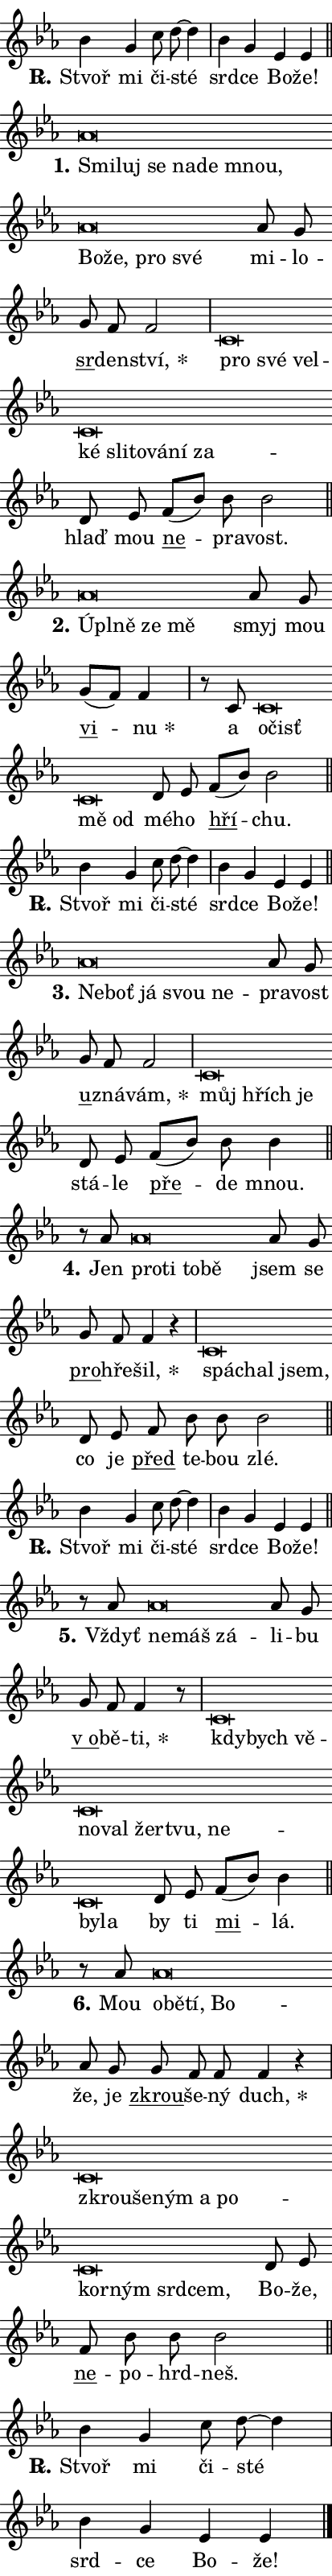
\version "2.22.1"
\header { tagline = "" }
\paper {
  indent = 0\cm
  top-margin = 0\cm
  right-margin = 0\cm
  bottom-margin = 0\cm
  left-margin = 0\cm
  paper-width = 7\cm
  page-breaking = #ly:one-page-breaking
  system-system-spacing.basic-distance = #11
  score-system-spacing.basic-distance = #11
  ragged-last = ##f
}


%% Author: Thomas Morley
%% https://lists.gnu.org/archive/html/lilypond-user/2020-05/msg00002.html
#(define (line-position grob)
"Returns position of @var[grob} in current system:
   @code{'start}, if at first time-step
   @code{'end}, if at last time-step
   @code{'middle} otherwise
"
  (let* ((col (ly:item-get-column grob))
         (ln (ly:grob-object col 'left-neighbor))
         (rn (ly:grob-object col 'right-neighbor))
         (col-to-check-left (if (ly:grob? ln) ln col))
         (col-to-check-right (if (ly:grob? rn) rn col))
         (break-dir-left
           (and
             (ly:grob-property col-to-check-left 'non-musical #f)
             (ly:item-break-dir col-to-check-left)))
         (break-dir-right
           (and
             (ly:grob-property col-to-check-right 'non-musical #f)
             (ly:item-break-dir col-to-check-right))))
        (cond ((eqv? 1 break-dir-left) 'start)
              ((eqv? -1 break-dir-right) 'end)
              (else 'middle))))

#(define (tranparent-at-line-position vctor)
  (lambda (grob)
  "Relying on @code{line-position} select the relevant enry from @var{vctor}.
Used to determine transparency,"
    (case (line-position grob)
      ((end) (not (vector-ref vctor 0)))
      ((middle) (not (vector-ref vctor 1)))
      ((start) (not (vector-ref vctor 2))))))

noteHeadBreakVisibility =
#(define-music-function (break-visibility)(vector?)
"Makes @code{NoteHead}s transparent relying on @var{break-visibility}"
#{
  \override NoteHead.transparent =
    #(tranparent-at-line-position break-visibility)
#})

#(define delete-ledgers-for-transparent-note-heads
  (lambda (grob)
    "Reads whether a @code{NoteHead} is transparent.
If so this @code{NoteHead} is removed from @code{'note-heads} from
@var{grob}, which is supposed to be @code{LedgerLineSpanner}.
As a result ledgers are not printed for this @code{NoteHead}"
    (let* ((nhds-array (ly:grob-object grob 'note-heads))
           (nhds-list
             (if (ly:grob-array? nhds-array)
                 (ly:grob-array->list nhds-array)
                 '()))
           ;; Relies on the transparent-property being done before
           ;; Staff.LedgerLineSpanner.after-line-breaking is executed.
           ;; This is fragile ...
           (to-keep
             (remove
               (lambda (nhd)
                 (ly:grob-property nhd 'transparent #f))
               nhds-list)))
      ;; TODO find a better method to iterate over grob-arrays, similiar
      ;; to filter/remove etc for lists
      ;; For now rebuilt from scratch
      (set! (ly:grob-object grob 'note-heads)  '())
      (for-each
        (lambda (nhd)
          (ly:pointer-group-interface::add-grob grob 'note-heads nhd))
        to-keep))))

hideNotes = {
  \noteHeadBreakVisibility #begin-of-line-visible
}
unHideNotes = {
  \noteHeadBreakVisibility #all-visible
}

% work-around for resetting accidentals
% https://lilypond.org/doc/v2.23/Documentation/notation/displaying-rhythms#unmetered-music
cadenzaMeasure = {
  \cadenzaOff
  \partial 1024 s1024
  \cadenzaOn
}

#(define-markup-command (accent layout props text) (markup?)
  "Underline accented syllable"
  (interpret-markup layout props
    #{\markup \override #'(offset . 4.3) \underline { #text }#}))

responsum = \markup \concat {
  "R" \hspace #-1.05 \path #0.1 #'((moveto 0 0.07) (lineto 0.9 0.8)) \hspace #0.05 "."
}

\layout {
    \context {
        \Staff
        \remove "Time_signature_engraver"
        \override LedgerLineSpanner.after-line-breaking = #delete-ledgers-for-transparent-note-heads
    }
    \context {
        \Voice {
            \override NoteHead.output-attributes = #'((class . "notehead"))
            \override Hairpin.height = #0.55
        }
    }
    \context {
        \Lyrics {
            \override StanzaNumber.output-attributes = #'((class . "stanzanumber"))
            \override LyricSpace.minimum-distance = #0.9
            \override LyricText.font-name = #"TeX Gyre Schola"
            \override LyricText.font-size = 1
            \override StanzaNumber.font-name = #"TeX Gyre Schola Bold"
            \override StanzaNumber.font-size = 1
        }
    }
}

% magnetic-lyrics.ily
%
%   written by
%     Jean Abou Samra <jean@abou-samra.fr>
%     Werner Lemberg <wl@gnu.org>
%
%   adapted by
%     Jiri Hon <jiri.hon@gmail.com>
%
% Version 2022-Apr-15

% https://www.mail-archive.com/lilypond-user@gnu.org/msg149350.html

#(define (Left_hyphen_pointer_engraver context)
   "Collect syllable-hyphen-syllable occurrences in lyrics and store
them in properties.  This engraver only looks to the left.  For
example, if the lyrics input is @code{foo -- bar}, it does the
following.

@itemize @bullet
@item
Set the @code{text} property of the @code{LyricHyphen} grob between
@q{foo} and @q{bar} to @code{foo}.

@item
Set the @code{left-hyphen} property of the @code{LyricText} grob with
text @q{foo} to the @code{LyricHyphen} grob between @q{foo} and
@q{bar}.
@end itemize

Use this auxiliary engraver in combination with the
@code{lyric-@/text::@/apply-@/magnetic-@/offset!} hook."
   (let ((hyphen #f)
         (text #f))
     (make-engraver
      (acknowledgers
       ((lyric-syllable-interface engraver grob source-engraver)
        (set! text grob)))
      (end-acknowledgers
       ((lyric-hyphen-interface engraver grob source-engraver)
        ;(when (not (grob::has-interface grob 'lyric-space-interface))
          (set! hyphen grob)));)
      ((stop-translation-timestep engraver)
       (when (and text hyphen)
         (ly:grob-set-object! text 'left-hyphen hyphen))
       (set! text #f)
       (set! hyphen #f)))))

#(define (lyric-text::apply-magnetic-offset! grob)
   "If the space between two syllables is less than the value in
property @code{LyricText@/.details@/.squash-threshold}, move the right
syllable to the left so that it gets concatenated with the left
syllable.

Use this function as a hook for
@code{LyricText@/.after-@/line-@/breaking} if the
@code{Left_@/hyphen_@/pointer_@/engraver} is active."
   (let ((hyphen (ly:grob-object grob 'left-hyphen #f)))
     (when hyphen
       (let ((left-text (ly:spanner-bound hyphen LEFT)))
         (when (grob::has-interface left-text 'lyric-syllable-interface)
           (let* ((common (ly:grob-common-refpoint grob left-text X))
                  (this-x-ext (ly:grob-extent grob common X))
                  (left-x-ext
                   (begin
                     ;; Trigger magnetism for left-text.
                     (ly:grob-property left-text 'after-line-breaking)
                     (ly:grob-extent left-text common X)))
                  ;; `delta` is the gap width between two syllables.
                  (delta (- (interval-start this-x-ext)
                            (interval-end left-x-ext)))
                  (details (ly:grob-property grob 'details))
                  (threshold (assoc-get 'squash-threshold details 0.2)))
             (when (< delta threshold)
               (let* (;; We have to manipulate the input text so that
                      ;; ligatures crossing syllable boundaries are not
                      ;; disabled.  For languages based on the Latin
                      ;; script this is essentially a beautification.
                      ;; However, for non-Western scripts it can be a
                      ;; necessity.
                      (lt (ly:grob-property left-text 'text))
                      (rt (ly:grob-property grob 'text))
                      (is-space (grob::has-interface hyphen 'lyric-space-interface))
                      (space (if is-space " " ""))
                      (space-markup (grob-interpret-markup grob " "))
                      (space-size (interval-length (ly:stencil-extent space-markup X)))
                      (extra-delta (if is-space space-size 0))
                      ;; Append new syllable.
                      (ltrt-space (if (and (string? lt) (string? rt))
                                (string-append lt space rt)
                                (make-concat-markup (list lt space rt))))
                      ;; Right-align `ltrt` to the right side.
                      (ltrt-space-markup (grob-interpret-markup
                               grob
                               (make-translate-markup
                                (cons (interval-length this-x-ext) 0)
                                (make-right-align-markup ltrt-space)))))
                 (begin
                   ;; Don't print `left-text`.
                   (ly:grob-set-property! left-text 'stencil #f)
                   ;; Set text and stencil (which holds all collected
                   ;; syllables so far) and shift it to the left.
                   (ly:grob-set-property! grob 'text ltrt-space)
                   (ly:grob-set-property! grob 'stencil ltrt-space-markup)
                   (ly:grob-translate-axis! grob (- (- delta extra-delta)) X))))))))))


#(define (lyric-hyphen::displace-bounds-first grob)
   ;; Make very sure this callback isn't triggered too early.
   (let ((left (ly:spanner-bound grob LEFT))
         (right (ly:spanner-bound grob RIGHT)))
     (ly:grob-property left 'after-line-breaking)
     (ly:grob-property right 'after-line-breaking)
     (ly:lyric-hyphen::print grob)))

squashThreshold = #0.4

\layout {
  \context {
    \Lyrics
    \consists #Left_hyphen_pointer_engraver
    \override LyricText.after-line-breaking =
      #lyric-text::apply-magnetic-offset!
    \override LyricHyphen.stencil = #lyric-hyphen::displace-bounds-first
    \override LyricText.details.squash-threshold = \squashThreshold
    \override LyricHyphen.minimum-distance = 0
    \override LyricHyphen.minimum-length = \squashThreshold
  }
}

squash = \override LyricText.details.squash-threshold = 9999
unSquash = \override LyricText.details.squash-threshold = \squashThreshold

left = \override LyricText.self-alignment-X = #LEFT
unLeft = \revert LyricText.self-alignment-X

starOffset = #(lambda (grob) 
                (let ((x_offset (ly:self-alignment-interface::aligned-on-x-parent grob)))
                  (if (= x_offset 0) 0 (+ x_offset 1.2))))

star = #(define-music-function (syllable)(string?)
"Append star separator at the end of a syllable"
#{
  \once \override LyricText.X-offset = #starOffset
  \lyricmode { \markup {
    #syllable
    \override #'((font-name . "TeX Gyre Schola Bold")) \hspace #0.2 \lower #0.65 \larger "*"
  } }
#})

starAccent = #(define-music-function (syllable)(string?)
"Append star separator at the end of a syllable and make accent"
#{
  \once \override LyricText.X-offset = #starOffset
  \lyricmode { \markup {
    \accent #syllable
    \override #'((font-name . "TeX Gyre Schola Bold")) \hspace #0.2 \lower #0.65 \larger "*"
  } }
#})

breath = #(define-music-function (syllable)(string?)
"Append breathing indicator at the end of a syllable"
#{
  \lyricmode { \markup { #syllable "+" } }
#})

optionalBreath = #(define-music-function (syllable)(string?)
"Append optional breathing indicator at the end of a syllable"
#{
  \lyricmode { \markup { #syllable "(+)" } }
#})


\score {
    <<
        \new Voice = "melody" { \cadenzaOn \key es \major \relative { bes'4 g c8 d8~ d4 \cadenzaMeasure \bar "|" bes4 g \bar "" es es \cadenzaMeasure \bar "||" \break }
\relative { as'\breve*1/16 \hideNotes \breve*1/16 \bar "" \breve*1/16 \bar "" \breve*1/16 \bar "" \breve*1/16 \bar "" \breve*1/16 \bar "" \breve*1/16 \bar "" \breve*1/16 \bar "" \breve*1/16 \breve*1/16 \bar "" \unHideNotes as8 g \bar "" g f f2 \cadenzaMeasure \bar "|" c\breve*1/16 \hideNotes \breve*1/16 \bar "" \breve*1/16 \bar "" \breve*1/16 \bar "" \breve*1/16 \bar "" \breve*1/16 \bar "" \breve*1/16 \bar "" \breve*1/16 \breve*1/16 \bar "" \unHideNotes d8 es \bar "" f[( bes)] bes bes2 \cadenzaMeasure \bar "||" \break }
\relative { as'\breve*1/16 \hideNotes \breve*1/16 \bar "" \breve*1/16 \breve*1/16 \bar "" \unHideNotes as8 g \bar "" g[( f)] f4 \cadenzaMeasure \bar "|" r8 c c\breve*1/16 \hideNotes \breve*1/16 \bar "" \breve*1/16 \breve*1/16 \bar "" \unHideNotes d8 es \bar "" f[( bes)] bes2 \cadenzaMeasure \bar "||" \break }
\relative { bes'4 g c8 d8~ d4 \cadenzaMeasure \bar "|" bes4 g \bar "" es es \cadenzaMeasure \bar "||" \break }
\relative { as'\breve*1/16 \hideNotes \breve*1/16 \bar "" \breve*1/16 \bar "" \breve*1/16 \breve*1/16 \bar "" \unHideNotes as8 g \bar "" g f f2 \cadenzaMeasure \bar "|" c\breve*1/16 \hideNotes \breve*1/16 \breve*1/16 \bar "" \unHideNotes d8 es \bar "" f[( bes)] bes bes4 \cadenzaMeasure \bar "||" \break }
\relative { r8 as' as\breve*1/16 \hideNotes \breve*1/16 \bar "" \breve*1/16 \breve*1/16 \bar "" \unHideNotes as8 g \bar "" g f f4 r \cadenzaMeasure \bar "|" c\breve*1/16 \hideNotes \breve*1/16 \breve*1/16 \bar "" \unHideNotes d8 es \bar "" f bes bes bes2 \cadenzaMeasure \bar "||" \break }
\relative { bes'4 g c8 d8~ d4 \cadenzaMeasure \bar "|" bes4 g \bar "" es es \cadenzaMeasure \bar "||" \break }
\relative { r8 as' as\breve*1/16 \hideNotes \breve*1/16 \breve*1/16 \bar "" \unHideNotes as8 g \bar "" g f f4 r8 \cadenzaMeasure \bar "|" c\breve*1/16 \hideNotes \breve*1/16 \bar "" \breve*1/16 \bar "" \breve*1/16 \bar "" \breve*1/16 \bar "" \breve*1/16 \bar "" \breve*1/16 \bar "" \breve*1/16 \bar "" \breve*1/16 \breve*1/16 \bar "" \unHideNotes d8 es \bar "" f[( bes)] bes4 \cadenzaMeasure \bar "||" \break }
\relative { r8 as' as\breve*1/16 \hideNotes \breve*1/16 \bar "" \breve*1/16 \breve*1/16 \bar "" \unHideNotes as8 g \bar "" g f f f4 r \cadenzaMeasure \bar "|" c\breve*1/16 \hideNotes \breve*1/16 \bar "" \breve*1/16 \bar "" \breve*1/16 \bar "" \breve*1/16 \bar "" \breve*1/16 \bar "" \breve*1/16 \bar "" \breve*1/16 \breve*1/16 \bar "" \unHideNotes d8 es \bar "" f bes bes bes2 \cadenzaMeasure \bar "||" \break }
\relative { bes'4 g c8 d8~ d4 \cadenzaMeasure \bar "|" bes4 g \bar "" es es \cadenzaMeasure \bar "||" \break } \bar "|." }
        \new Lyrics \lyricsto "melody" { \lyricmode { \set stanza = \responsum
Stvoř mi či -- sté srd -- ce Bo -- že!
\set stanza = "1."
\left Smi -- \squash luj se na -- de mnou, Bo -- že, pro své \unLeft \unSquash mi -- lo -- \markup \accent sr -- den -- \star ství, \left pro \squash své vel -- ké sli -- to -- vá -- ní za -- \unLeft \unSquash hlaď mou \markup \accent ne -- pra -- vost.
\set stanza = "2."
\left Úpl -- \squash ně ze mě \unLeft \unSquash smyj mou \markup \accent vi -- \star nu a \left o -- \squash čisť mě od \unLeft \unSquash mé -- ho \markup \accent hří -- chu.
\set stanza = \responsum
Stvoř mi či -- sté srd -- ce Bo -- že!
\set stanza = "3."
\left Ne -- \squash boť já svou ne -- \unLeft \unSquash pra -- vost \markup \accent u -- zná -- \star vám, \left můj \squash hřích je \unLeft \unSquash stá -- le \markup \accent pře -- de mnou.
\set stanza = "4."
Jen \left pro -- \squash ti to -- bě \unLeft \unSquash jsem se \markup \accent pro -- hře -- \star šil, \left spá -- \squash chal jsem, \unLeft \unSquash co je \markup \accent před te -- bou zlé.
\set stanza = \responsum
Stvoř mi či -- sté srd -- ce Bo -- že!
\set stanza = "5."
Vždyť \left ne -- \squash máš zá -- \unLeft \unSquash li -- bu \markup \accent "v o" -- bě -- \star ti, \left kdy -- \squash bych vě -- no -- val žer -- tvu, ne -- by -- la \unLeft \unSquash by ti \markup \accent mi -- lá.
\set stanza = "6."
Mou \left o -- \squash bě -- tí, Bo -- \unLeft \unSquash že, je \markup \accent zkrou -- še -- ný \star duch, \left zkrou -- \squash še -- ným a po -- kor -- ným srd -- cem, \unLeft \unSquash Bo -- že, \markup \accent ne -- po -- hrd -- neš.
\set stanza = \responsum
Stvoř mi či -- sté srd -- ce Bo -- že! } }
    >>
    \layout {}
}
